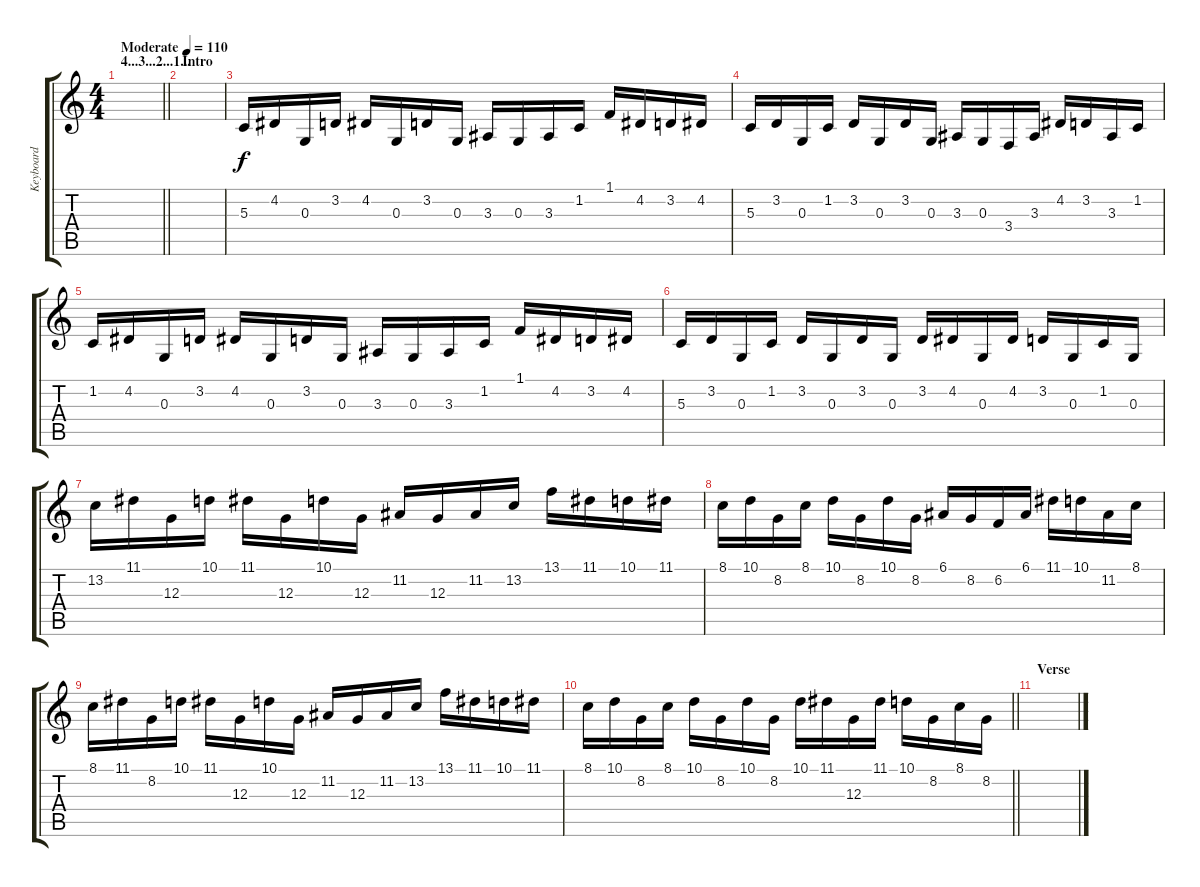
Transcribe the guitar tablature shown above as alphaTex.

\track ("Keyboard" "Keyboard") {instrument stringensemble1}
\staff {score tabs}
\tuning (E4 B3 G3 D3 A2 E2) {hide}
\ts (4 4)
\section ("" "4...3...2...1...")
\tempo (110 "Moderate")
\clef g2
\barLineRight lightlight
\ks c
|
\section ("" "Intro")
|
5.3.16 4.2.16 0.3.16 3.2.16 4.2.16 0.3.16 3.2.16 0.3.16 3.3.16 0.3.16 3.3.16 1.2.16 1.1.16 4.2.16 3.2.16 4.2.16 |
5.3.16 3.2.16 0.3.16 1.2.16 3.2.16 0.3.16 3.2.16 0.3.16 3.3.16 0.3.16 3.4.16 3.3.16 4.2.16 3.2.16 3.3.16 1.2.16 |
1.2.16 4.2.16 0.3.16 3.2.16 4.2.16 0.3.16 3.2.16 0.3.16 3.3.16 0.3.16 3.3.16 1.2.16 1.1.16 4.2.16 3.2.16 4.2.16 |
5.3.16 3.2.16 0.3.16 1.2.16 3.2.16 0.3.16 3.2.16 0.3.16 3.2.16 4.2.16 0.3.16 4.2.16 3.2.16 0.3.16 1.2.16 0.3.16 |
13.2.16 11.1.16 12.3.16 10.1.16 11.1.16 12.3.16 10.1.16 12.3.16 11.2.16 12.3.16 11.2.16 13.2.16 13.1.16 11.1.16 10.1.16 11.1.16 |
8.1.16 10.1.16 8.2.16 8.1.16 10.1.16 8.2.16 10.1.16 8.2.16 6.1.16 8.2.16 6.2.16 6.1.16 11.1.16 10.1.16 11.2.16 8.1.16 |
8.1.16 11.1.16 8.2.16 10.1.16 11.1.16 12.3.16 10.1.16 12.3.16 11.2.16 12.3.16 11.2.16 13.2.16 13.1.16 11.1.16 10.1.16 11.1.16 |
\barLineRight lightlight
8.1.16 10.1.16 8.2.16 8.1.16 10.1.16 8.2.16 10.1.16 8.2.16 10.1.16 11.1.16 12.3.16 11.1.16 10.1.16 8.2.16 8.1.16 8.2.16 |
\section ("" "Verse")
